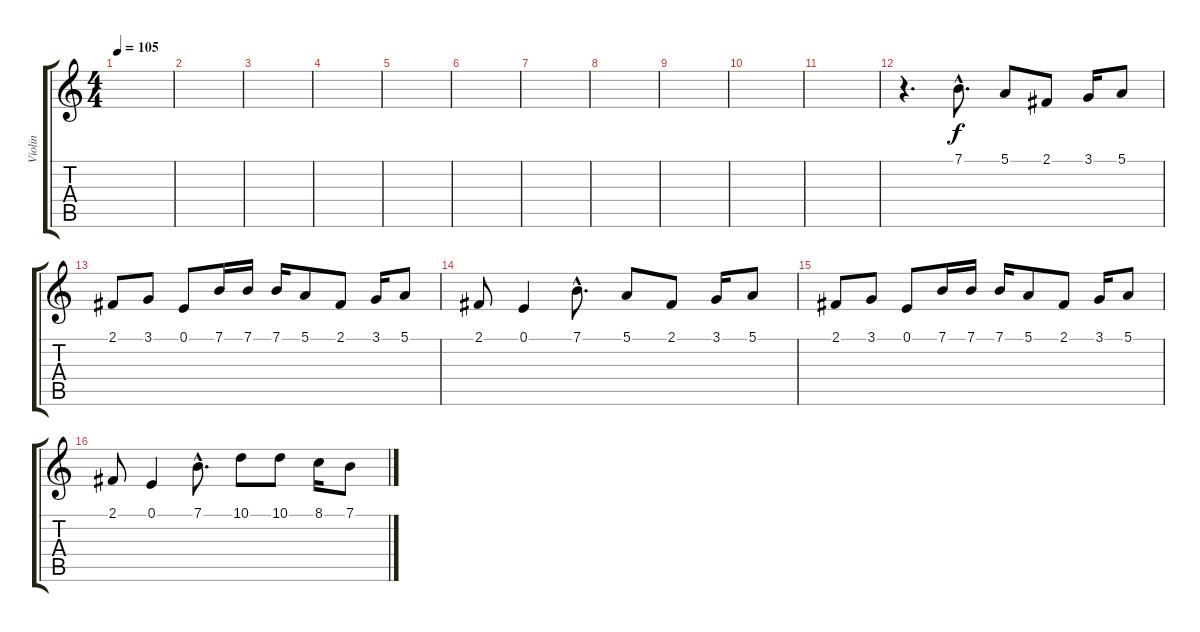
\track ("Violin" "Violin") {instrument violin}
\staff {score tabs}
\tuning (E4 B3 G3 D3 A2 E2) {hide}
\ts (4 4)
\tempo 105
\clef g2
\ks c
|
|
|
|
|
|
|
|
|
|
|
r.4{d volume 14 balance 8} 7.1{hac}.8{d} 5.1.8 2.1.8 3.1.16 5.1.8 |
2.1.8 3.1.8 0.1.8 7.1.16 7.1.16 7.1.16 5.1.8 2.1.8 3.1.16 5.1.8 |
2.1.8 0.1.4 7.1{hac}.8{d} 5.1.8 2.1.8 3.1.16 5.1.8 |
2.1.8 3.1.8 0.1.8 7.1.16 7.1.16 7.1.16 5.1.8 2.1.8 3.1.16 5.1.8 |
2.1.8 0.1.4 7.1{hac}.8{d} 10.1.8 10.1.8 8.1.16 7.1.8
